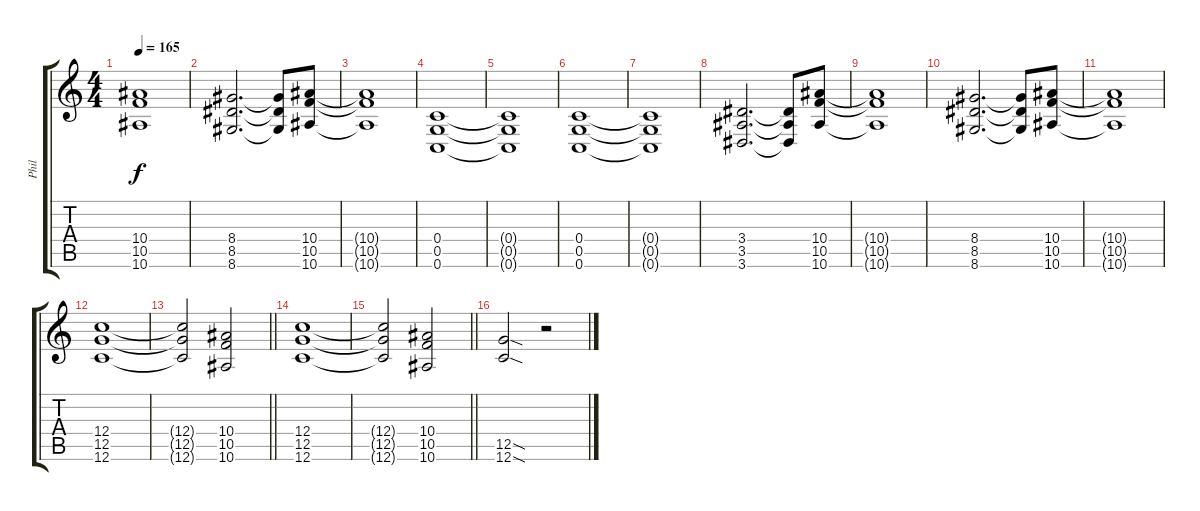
\track ("Phil" "Phil") {instrument distortionguitar}
\staff {score tabs}
\tuning (D4 A3 F3 C3 G2 C2) {hide}
\ts (4 4)
\tempo 165
\clef g2
\ks c
(10.4{t} 10.5{t} 10.6{t}).1{dy f} |
(8.4 8.5 8.6).2{d} (8.4{t} 8.5{t} 8.6{t}).8 (10.4 10.5 10.6).8 |
(10.4{t} 10.5{t} 10.6{t}).1 |
(0.4 0.5 0.6).1 |
(0.4{t} 0.5{t} 0.6{t}).1 |
(0.4 0.5 0.6).1 |
(0.4{t} 0.5{t} 0.6{t}).1 |
(3.4 3.5 3.6).2{d} (3.4{t} 3.5{t} 3.6{t}).8 (10.4 10.5 10.6).8 |
(10.4{t} 10.5{t} 10.6{t}).1 |
(8.4 8.5 8.6).2{d} (8.4{t} 8.5{t} 8.6{t}).8 (10.4 10.5 10.6).8 |
(10.4{t} 10.5{t} 10.6{t}).1 |
(12.4 12.5 12.6).1 |
\barLineRight lightlight
(12.4{t} 12.5{t} 12.6{t}).2 (10.4 10.5 10.6).2 |
(12.4 12.5 12.6).1 |
\barLineRight lightlight
(12.4{t} 12.5{t} 12.6{t}).2 (10.4 10.5 10.6).2 |
(12.5{sod} 12.6{sod}).2 r.2
